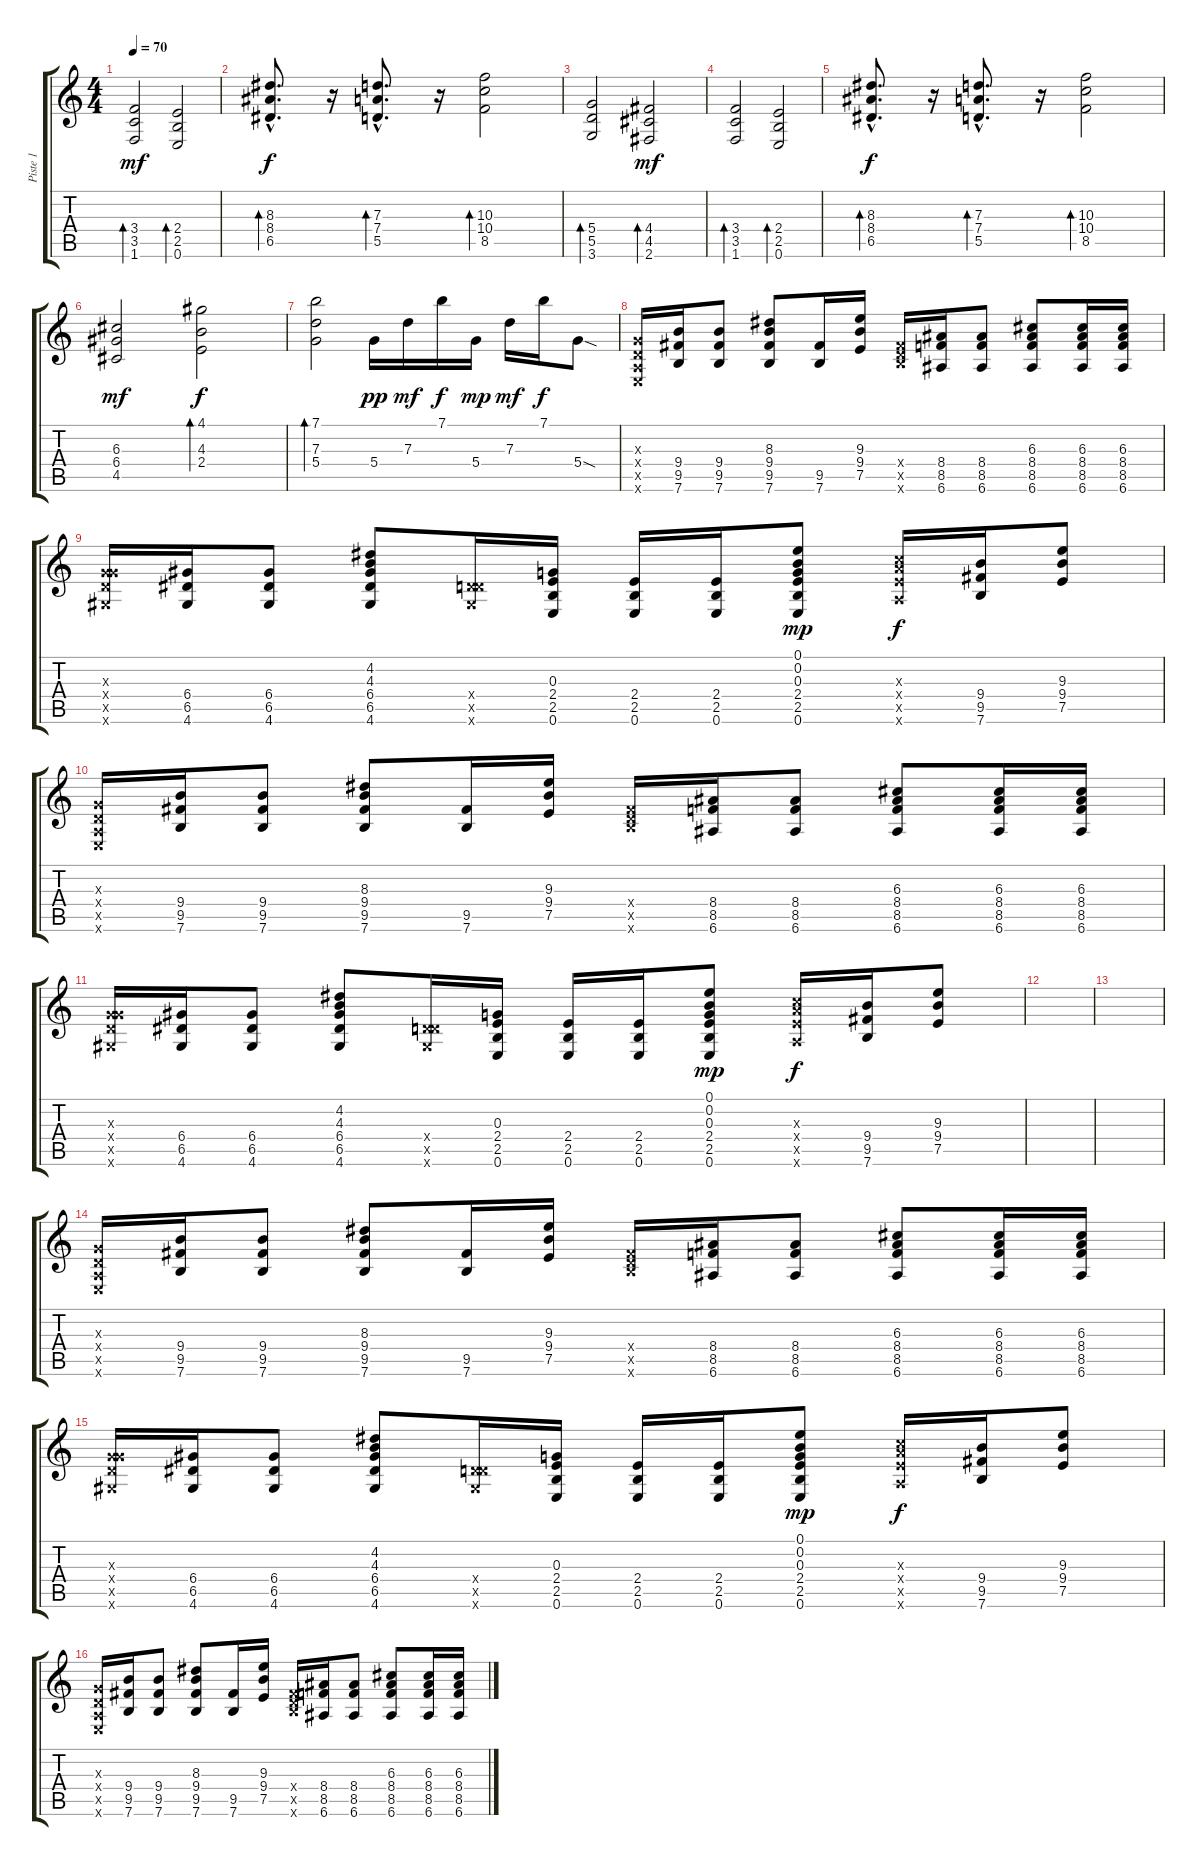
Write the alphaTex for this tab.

\track ("Piste 1" "Piste 1") {instrument acousticguitarsteel}
\staff {score tabs}
\tuning (E4 B3 G3 D3 A2 E2) {hide}
\ts (4 4)
\tempo 70
\clef g2
\ks c
(3.4 3.5 1.6).2{bd 120 dy mf} (2.4 2.5 0.6).2{bd 120} |
(8.3{hac} 8.4{hac} 6.5{hac}).8{d bd 240 dy f} r.16 (7.3{hac} 7.4{hac} 5.5{hac}).8{d bd 120} r.16 (10.3 10.4 8.5).2{bd 240} |
(5.4 5.5 3.6).2{bd 240 balance 0} (4.4 4.5 2.6).2{bd 120 dy mf} |
(3.4 3.5 1.6).2{bd 120} (2.4 2.5 0.6).2{bd 120} |
(8.3{hac} 8.4{hac} 6.5{hac}).8{d bd 240 dy f} r.16 (7.3{hac} 7.4{hac} 5.5{hac}).8{d bd 120} r.16 (10.3 10.4 8.5).2{bd 240} |
(6.3 6.4 4.5).2{dy mf balance 4} (4.1 4.3 2.4).2{bd 240 dy f} |
(7.1 7.3 5.4).2{bd 240} 5.4.16{dy pp} 7.3.16{dy mf} 7.1.16{dy f} 5.4.16{dy mp} 7.3.16{dy mf balance 9} 7.1.16{dy f} 5.4{sod}.8 |
\section ("" "")
(0.3{x} 0.4{x} 0.5{x} 0.6{x}).16{volume 7 balance 14} (9.4 9.5 7.6).16 (9.4 9.5 7.6).8 (8.3 9.4 9.5 7.6).8 (9.5 7.6).16 (9.3 9.4 7.5).16 (0.4{x} 9.5{x} 7.6{x}).16 (8.4 8.5 6.6).16 (8.4 8.5 6.6).8 (6.3 8.4 8.5 6.6).8 (6.3 8.4 8.5 6.6).16 (6.3 8.4 8.5 6.6).16 |
(0.3{x} 5.4{x} 5.5{x} 4.6{x}).16 (6.4 6.5 4.6).16 (6.4 6.5 4.6).8 (4.2 4.3 6.4 6.5 4.6).8 (0.4{x} 5.5{x} 4.6{x}).16 (0.3 2.4 2.5 0.6).16 (2.4 2.5 0.6).16 (2.4 2.5 0.6).16 (0.1 0.2 0.3 2.4 2.5 0.6).8{dy mp} (5.3{x} 7.4{x} 7.5{x} 5.6{x}).16{dy f} (9.4 9.5 7.6).16 (9.3 9.4 7.5).8 |
(0.3{x} 0.4{x} 0.5{x} 0.6{x}).16 (9.4 9.5 7.6).16 (9.4 9.5 7.6).8 (8.3 9.4 9.5 7.6).8 (9.5 7.6).16 (9.3 9.4 7.5).16 (0.4{x} 9.5{x} 7.6{x}).16 (8.4 8.5 6.6).16 (8.4 8.5 6.6).8 (6.3 8.4 8.5 6.6).8 (6.3 8.4 8.5 6.6).16 (6.3 8.4 8.5 6.6).16 |
(0.3{x} 5.4{x} 5.5{x} 4.6{x}).16 (6.4 6.5 4.6).16 (6.4 6.5 4.6).8 (4.2 4.3 6.4 6.5 4.6).8 (0.4{x} 5.5{x} 4.6{x}).16 (0.3 2.4 2.5 0.6).16 (2.4 2.5 0.6).16 (2.4 2.5 0.6).16 (0.1 0.2 0.3 2.4 2.5 0.6).8{dy mp} (5.3{x} 7.4{x} 7.5{x} 5.6{x}).16{dy f} (9.4 9.5 7.6).16 (9.3 9.4 7.5).8 |
\section ("" "")
|
|
\section ("" "")
(0.3{x} 0.4{x} 0.5{x} 0.6{x}).16 (9.4 9.5 7.6).16 (9.4 9.5 7.6).8 (8.3 9.4 9.5 7.6).8 (9.5 7.6).16 (9.3 9.4 7.5).16 (0.4{x} 9.5{x} 7.6{x}).16 (8.4 8.5 6.6).16 (8.4 8.5 6.6).8 (6.3 8.4 8.5 6.6).8 (6.3 8.4 8.5 6.6).16 (6.3 8.4 8.5 6.6).16 |
(0.3{x} 5.4{x} 5.5{x} 4.6{x}).16 (6.4 6.5 4.6).16 (6.4 6.5 4.6).8 (4.2 4.3 6.4 6.5 4.6).8 (0.4{x} 5.5{x} 4.6{x}).16 (0.3 2.4 2.5 0.6).16 (2.4 2.5 0.6).16 (2.4 2.5 0.6).16 (0.1 0.2 0.3 2.4 2.5 0.6).8{dy mp} (5.3{x} 7.4{x} 7.5{x} 5.6{x}).16{dy f} (9.4 9.5 7.6).16 (9.3 9.4 7.5).8 |
(0.3{x} 0.4{x} 0.5{x} 0.6{x}).16 (9.4 9.5 7.6).16 (9.4 9.5 7.6).8 (8.3 9.4 9.5 7.6).8 (9.5 7.6).16 (9.3 9.4 7.5).16 (0.4{x} 9.5{x} 7.6{x}).16 (8.4 8.5 6.6).16 (8.4 8.5 6.6).8 (6.3 8.4 8.5 6.6).8 (6.3 8.4 8.5 6.6).16 (6.3 8.4 8.5 6.6).16
